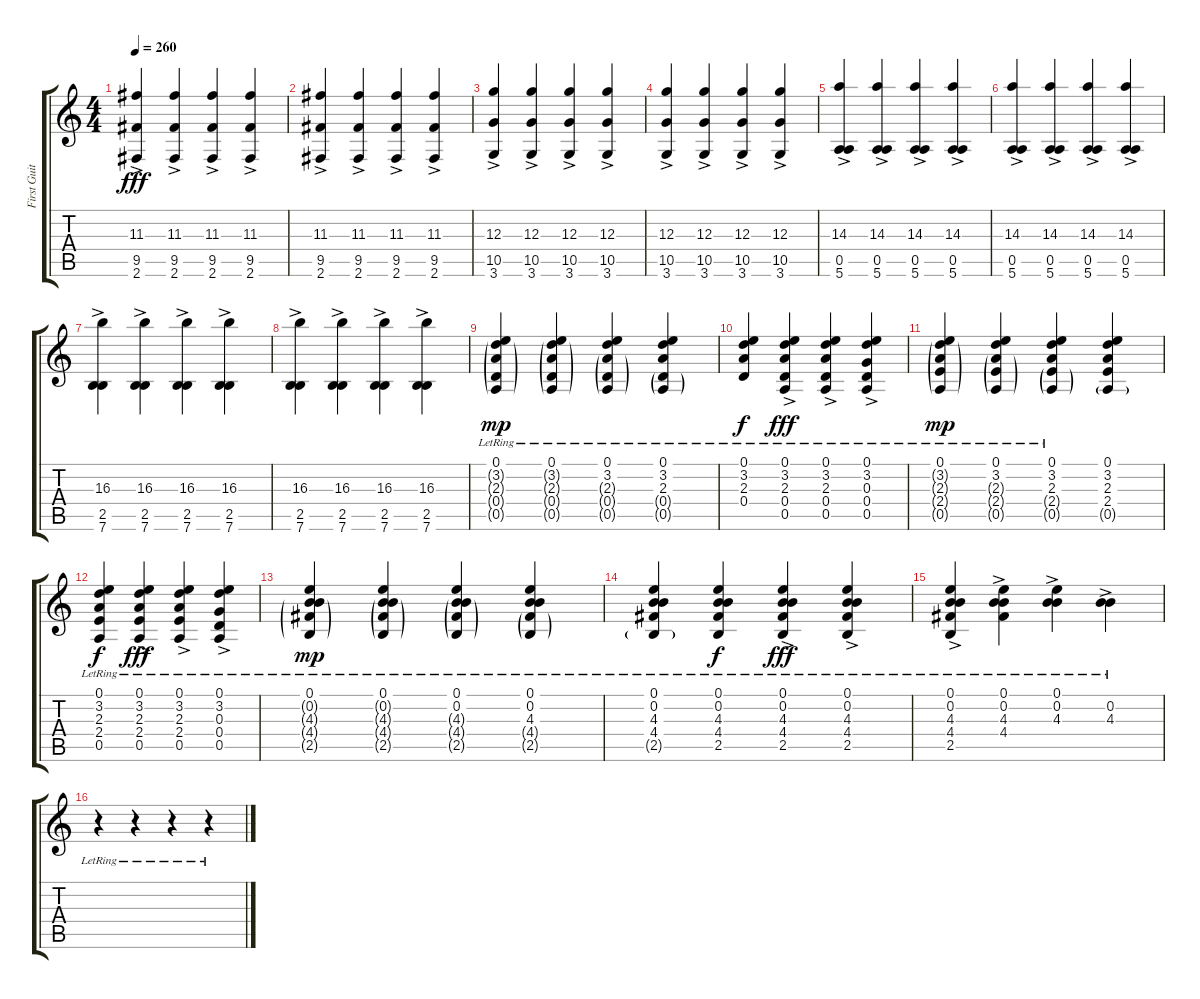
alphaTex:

\track ("First Guitar - Berry" "First Guit") {instrument electricguitarclean}
\staff {score tabs}
\tuning (E4 B3 G3 D3 A2 E2) {hide}
\ts (4 4)
\tempo 260
\clef g2
\ks c
(11.3{ac} 9.5{ac} 2.6{ac}).4{dy fff} (11.3{ac} 9.5{ac} 2.6{ac}).4 (11.3{ac} 9.5{ac} 2.6{ac}).4 (11.3{ac} 9.5{ac} 2.6{ac}).4 |
(11.3{ac} 9.5{ac} 2.6{ac}).4 (11.3{ac} 9.5{ac} 2.6{ac}).4 (11.3{ac} 9.5{ac} 2.6{ac}).4 (11.3{ac} 9.5{ac} 2.6{ac}).4 |
(12.3{ac} 10.5{ac} 3.6{ac}).4 (12.3{ac} 10.5{ac} 3.6{ac}).4 (12.3{ac} 10.5{ac} 3.6{ac}).4 (12.3{ac} 10.5{ac} 3.6{ac}).4 |
(12.3{ac} 10.5{ac} 3.6{ac}).4 (12.3{ac} 10.5{ac} 3.6{ac}).4 (12.3{ac} 10.5{ac} 3.6{ac}).4 (12.3{ac} 10.5{ac} 3.6{ac}).4 |
(14.3{ac} 0.5{ac} 5.6{ac}).4 (14.3 0.5{ac} 5.6{ac}).4 (14.3{ac} 0.5{ac} 5.6{ac}).4 (14.3{ac} 0.5{ac} 5.6{ac}).4 |
(14.3{ac} 0.5{ac} 5.6{ac}).4 (14.3{ac} 0.5{ac} 5.6{ac}).4 (14.3{ac} 0.5{ac} 5.6{ac}).4 (14.3{ac} 0.5{ac} 5.6{ac}).4 |
(16.3{ac} 2.5{ac} 7.6{ac}).4 (16.3{ac} 2.5{ac} 7.6{ac}).4 (16.3{ac} 2.5{ac} 7.6{ac}).4 (16.3{ac} 2.5{ac} 7.6{ac}).4 |
(16.3{ac} 2.5{ac} 7.6{ac}).4 (16.3{ac} 2.5{ac} 7.6{ac}).4 (16.3{ac} 2.5{ac} 7.6{ac}).4 (16.3{ac} 2.5{ac} 7.6{ac}).4 |
(0.1{lr} 3.2{g lr} 2.3{g lr} 0.4{g} 0.5{g lr}).4{dy mp} (0.1{lr} 3.2{g lr} 2.3{g lr} 0.4{g lr} 0.5{g lr}).4 (0.1{lr} 3.2{lr} 2.3{g lr} 0.4{g lr} 0.5{g}).4 (0.1{lr} 3.2{lr} 2.3{lr} 0.4{g lr} 0.5{g}).4 |
(0.1{lr} 3.2{lr} 2.3{lr} 0.4{lr}).4{dy f} (0.1{lr} 3.2{lr} 2.3{lr} 0.4{ac lr} 0.5).4{dy fff} (0.1{lr} 3.2{lr} 2.3{ac lr} 0.4{ac lr} 0.5{ac}).4 (0.1 3.2{ac lr} 0.3{ac lr} 0.4{ac lr} 0.5{ac}).4 |
(0.1{lr} 3.2{g lr} 2.3{g lr} 2.4{g lr} 0.5{g lr}).4{dy mp} (0.1{lr} 3.2{lr} 2.3{g lr} 2.4{g lr} 0.5{g lr}).4 (0.1{lr} 3.2{lr} 2.3{lr} 2.4{g lr} 0.5{g lr}).4 (0.1 3.2 2.3 2.4 0.5{g}).4 |
(0.1{lr} 3.2{lr} 2.3{lr} 2.4{lr} 0.5{lr}).4{dy f} (0.1{lr} 3.2{lr} 2.3{lr} 2.4{lr} 0.5{ac lr}).4{dy fff} (0.1{lr} 3.2{lr} 2.3{ac lr} 2.4{ac lr} 0.5{ac lr}).4 (0.1{lr} 3.2{ac lr} 0.3{ac} 0.4{ac} 0.5{ac lr}).4 |
(0.1{lr} 0.2{g lr} 4.3{g lr} 4.4{g lr} 2.5{g lr}).4{dy mp} (0.1{lr} 0.2{g lr} 4.3{g lr} 4.4{g lr} 2.5{g lr}).4 (0.1{lr} 0.2{lr} 4.3{g lr} 4.4{g lr} 2.5{g lr}).4 (0.1{lr} 0.2{lr} 4.3{lr} 4.4{g lr} 2.5{g lr}).4 |
(0.1{lr} 0.2{lr} 4.3{lr} 4.4{lr} 2.5{g lr}).4 (0.1{lr} 0.2{lr} 4.3{lr} 4.4{lr} 2.5{lr}).4{dy f} (0.1{lr} 0.2{lr} 4.3{lr} 4.4{lr} 2.5{ac lr}).4{dy fff} (0.1{lr} 0.2{lr} 4.3{lr} 4.4{ac lr} 2.5{ac lr}).4 |
(0.1{lr} 0.2{lr} 4.3{ac lr} 4.4{ac lr} 2.5{ac lr}).4 (0.1{lr} 0.2{ac lr} 4.3{ac lr} 4.4{ac lr}).4 (0.1{ac lr} 0.2{ac lr} 4.3{ac lr}).4 (0.2{ac lr} 4.3{ac lr}).4 |
r.4 r.4 r.4 r.4
